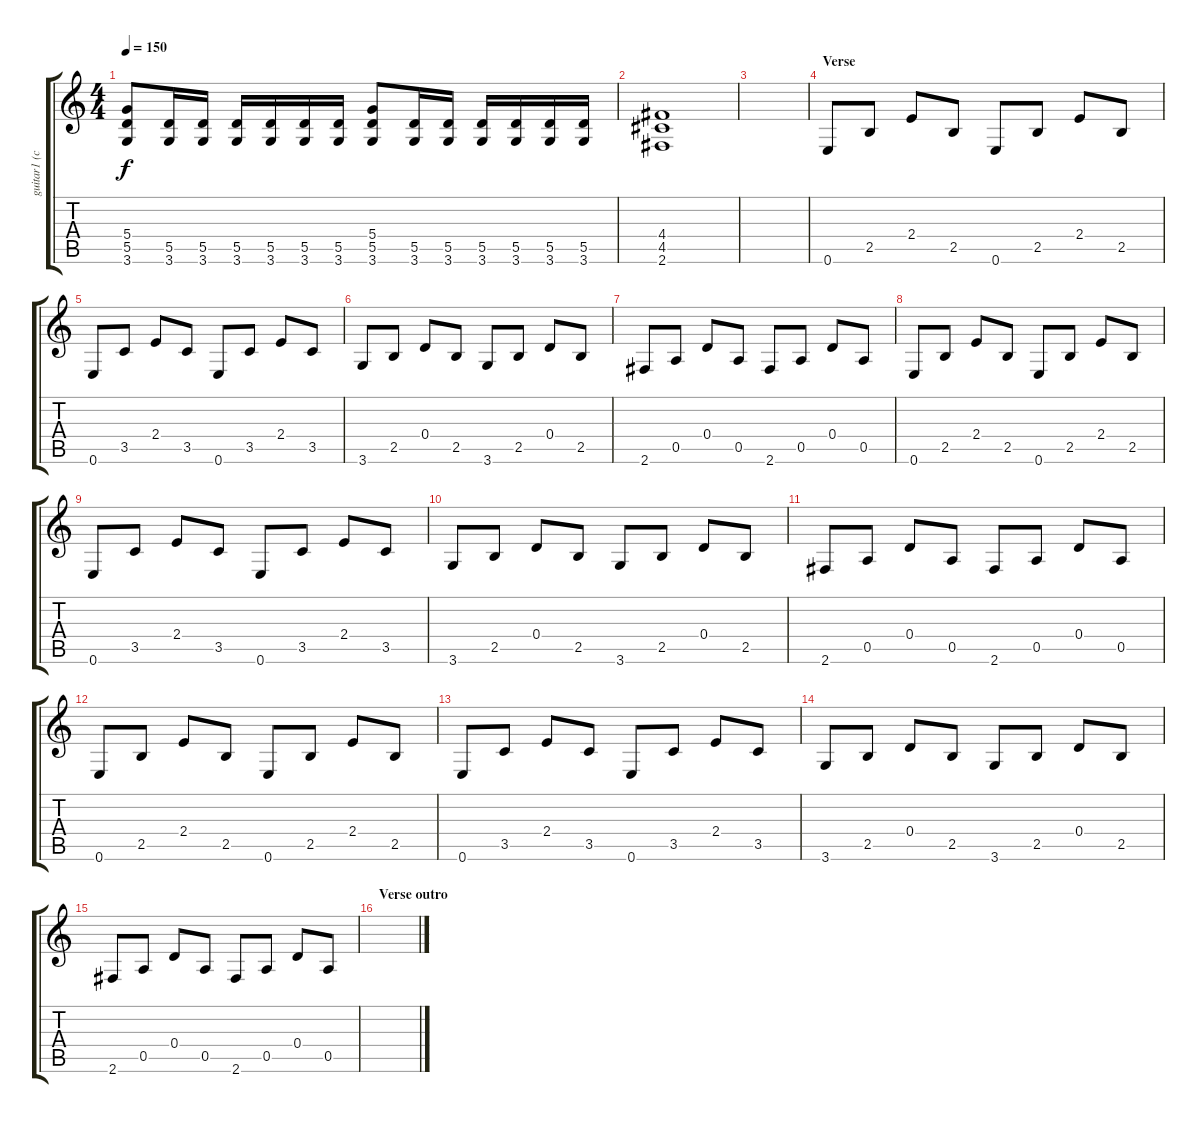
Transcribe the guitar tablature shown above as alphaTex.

\track ("guitar1 (clean)" "guitar1 (c") {instrument electricguitarclean}
\staff {score tabs}
\tuning (E4 B3 G3 D3 A2 E2) {hide}
\ts (4 4)
\tempo 150
\clef g2
\ks c
(5.4 5.5 3.6).8{dy f} (5.5 3.6).16 (5.5 3.6).16 (5.5 3.6).16 (5.5 3.6).16 (5.5 3.6).16 (5.5 3.6).16 (5.4 5.5 3.6).8 (5.5 3.6).16 (5.5 3.6).16 (5.5 3.6).16 (5.5 3.6).16 (5.5 3.6).16 (5.5 3.6).16 |
(4.4 4.5 2.6).1 |
|
\section ("" "Verse")
0.6.8{instrument electricguitarmuted} 2.5.8 2.4.8 2.5.8 0.6.8 2.5.8 2.4.8 2.5.8 |
0.6.8 3.5.8 2.4.8 3.5.8 0.6.8 3.5.8 2.4.8 3.5.8 |
3.6.8 2.5.8 0.4.8 2.5.8 3.6.8 2.5.8 0.4.8 2.5.8 |
2.6.8 0.5.8 0.4.8 0.5.8 2.6.8 0.5.8 0.4.8 0.5.8 |
0.6.8{instrument electricguitarmuted} 2.5.8 2.4.8 2.5.8 0.6.8 2.5.8 2.4.8 2.5.8 |
0.6.8 3.5.8 2.4.8 3.5.8 0.6.8 3.5.8 2.4.8 3.5.8 |
3.6.8 2.5.8 0.4.8 2.5.8 3.6.8 2.5.8 0.4.8 2.5.8 |
2.6.8 0.5.8 0.4.8 0.5.8 2.6.8 0.5.8 0.4.8 0.5.8 |
0.6.8{instrument electricguitarmuted} 2.5.8 2.4.8 2.5.8 0.6.8 2.5.8 2.4.8 2.5.8 |
0.6.8 3.5.8 2.4.8 3.5.8 0.6.8 3.5.8 2.4.8 3.5.8 |
3.6.8 2.5.8 0.4.8 2.5.8 3.6.8 2.5.8 0.4.8 2.5.8 |
2.6.8 0.5.8 0.4.8 0.5.8 2.6.8 0.5.8 0.4.8 0.5.8 |
\section ("" "Verse outro")
